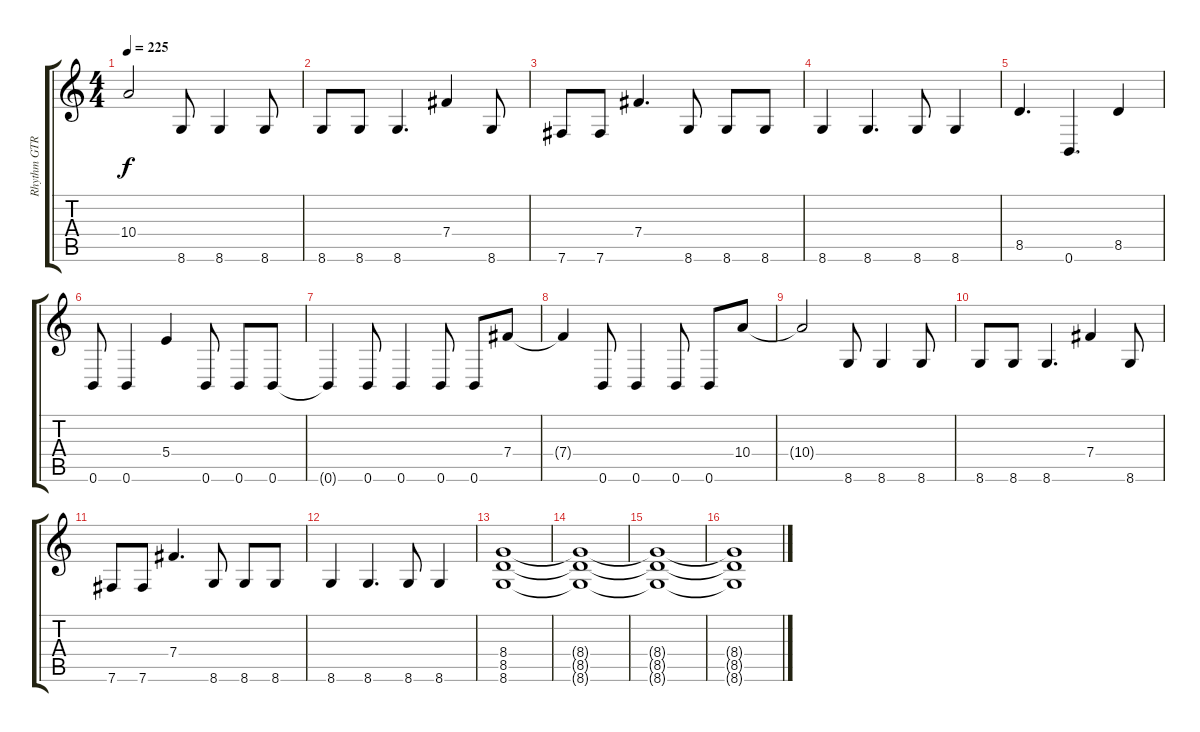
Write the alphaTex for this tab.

\track ("Rhythm GTR R" "Rhythm GTR") {instrument overdrivenguitar}
\staff {score tabs}
\tuning (Db4 Ab3 E3 B2 Gb2 B1) {hide}
\ts (4 4)
\tempo 225
\clef g2
\ks c
10.4{t}.2{dy f} 8.6.8 8.6.4 8.6.8 |
8.6.8 8.6.8 8.6.4{d} 7.4.4 8.6.8 |
7.6.8 7.6.8 7.4.4{d} 8.6.8 8.6.8 8.6.8 |
8.6.4 8.6.4{d} 8.6.8 8.6.4 |
8.5.4{d} 0.6.4{d} 8.5.4 |
0.6.8 0.6.4 5.4.4 0.6.8 0.6.8 0.6.8 |
0.6{t}.4 0.6.8 0.6.4 0.6.8 0.6.8 7.4.8 |
7.4{t}.4 0.6.8 0.6.4 0.6.8 0.6.8 10.4.8 |
10.4{t}.2 8.6.8 8.6.4 8.6.8 |
8.6.8 8.6.8 8.6.4{d} 7.4.4 8.6.8 |
7.6.8 7.6.8 7.4.4{d} 8.6.8 8.6.8 8.6.8 |
8.6.4 8.6.4{d} 8.6.8 8.6.4 |
(8.4 8.5 8.6).1 |
(8.4{t} 8.5{t} 8.6{t}).1 |
(8.4{t} 8.5{t} 8.6{t}).1 |
(8.4{t} 8.5{t} 8.6{t}).1
